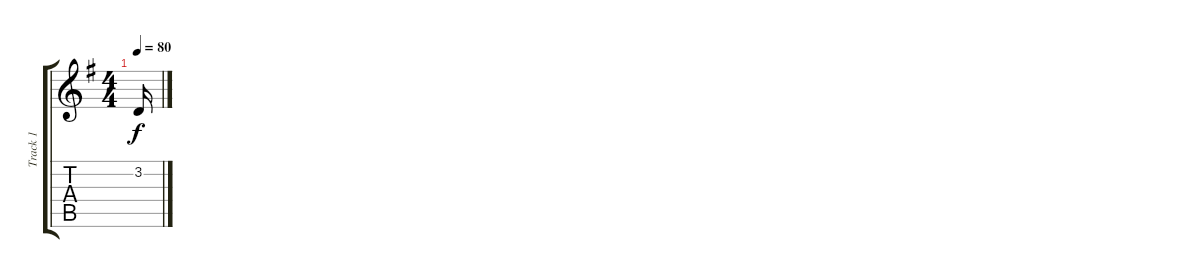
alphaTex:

\track ("Track 1" "Track 1") {instrument violin}
\staff {score tabs}
\tuning (E4 B3 G3 D3 A2 E2) {hide}
\ts (4 4)
\tempo 80
\clef g2
\ks eminor
3.2.16{dy f}
